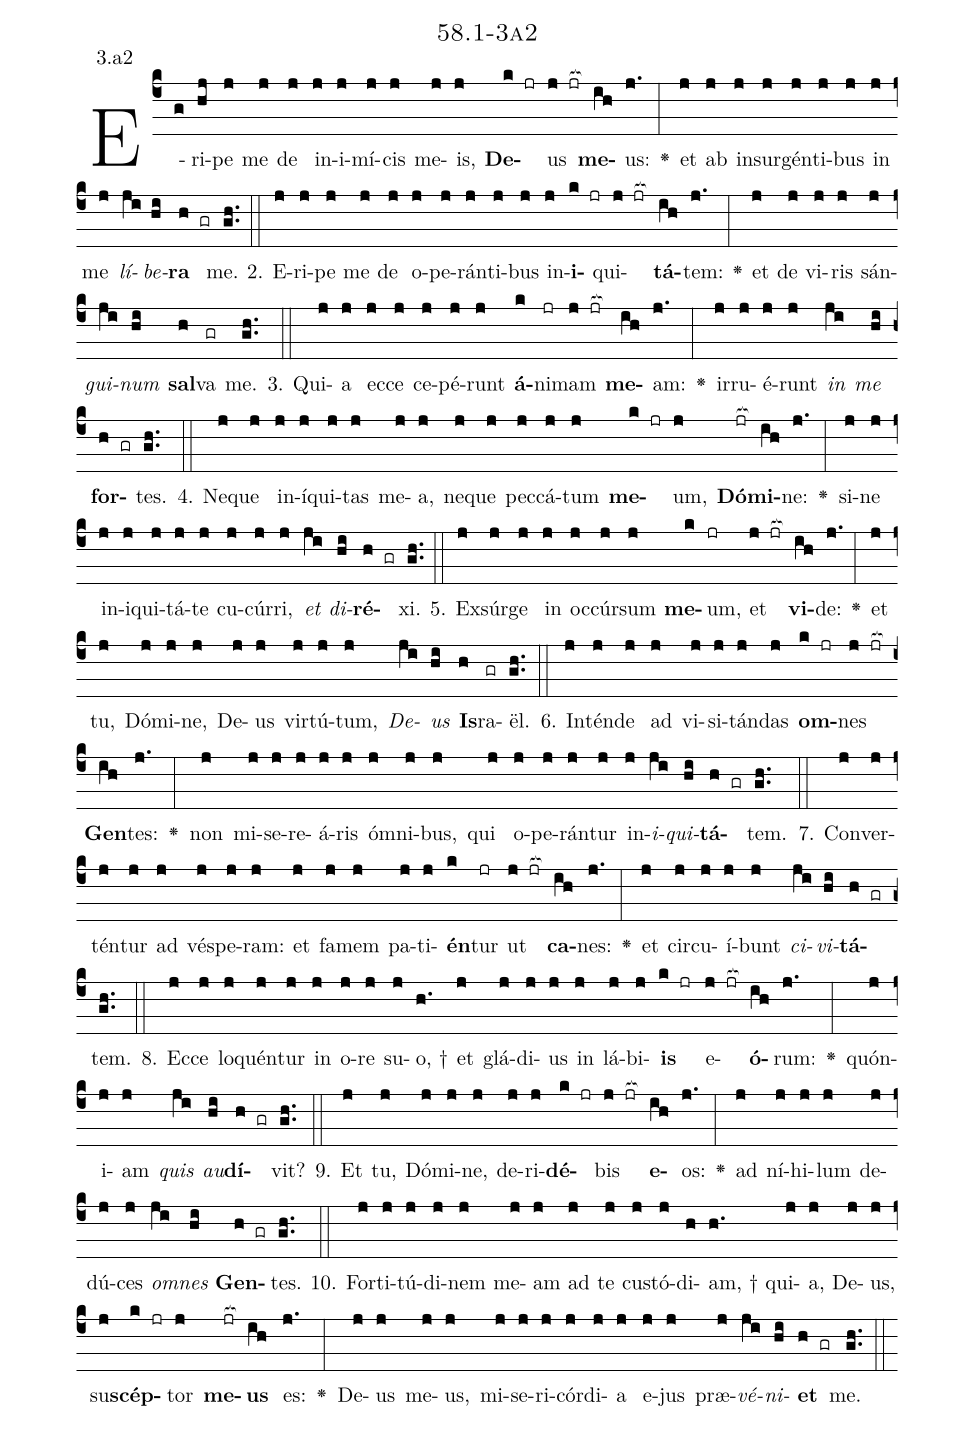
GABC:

name: 58.1-3a2;
annotation: 3.a2;
%%
(c4)E(g)ri(hj)pe(j) me(j) de(j) in(j)i(j)mí(j)cis(j) me(j)is,(j) <b>De</b>(k jr)us(j jr[ocb:1{]) <b>me</b>(ih[ocb:0}])us:(j.) <v>\greheightstar</v>(:) et(j) ab(j) in(j)sur(j)gén(j)ti(j)bus(j) in(j) me(j) <i>lí</i>(ji)<i>be</i>(hi)<b>ra</b>(h gr) me.(gh..) (::)
2. E(j)ri(j)pe(j) me(j) de(j) o(j)pe(j)rán(j)ti(j)bus(j) in(j)<b>i</b>(k jr)qui(j jr[ocb:1{])<b>tá</b>(ih[ocb:0}])tem:(j.) <v>\greheightstar</v>(:) et(j) de(j) vi(j)ris(j) sán(j)<i>gui</i>(ji)<i>num</i>(hi) <b>sal</b>(h)va(gr) me.(gh..) (::)
3. Qui(j)a(j) ec(j)ce(j) ce(j)pé(j)runt(j) <b>á</b>(k)ni(jr)mam(j jr[ocb:1{]) <b>me</b>(ih[ocb:0}])am:(j.) <v>\greheightstar</v>(:) ir(j)ru(j)é(j)runt(j) <i>in</i>(ji) <i>me</i>(hi) <b>for</b>(h gr)tes.(gh..) (::)
4. Ne(j)que(j) in(j)í(j)qui(j)tas(j) me(j)a,(j) ne(j)que(j) pec(j)cá(j)tum(j) <b>me</b>(k jr)um,(j) <b>Dó</b>(jr[ocb:1{])<b>mi</b>(ih[ocb:0}])ne:(j.) <v>\greheightstar</v>(:) si(j)ne(j) in(j)i(j)qui(j)tá(j)te(j) cu(j)cúr(j)ri,(j) <i>et</i>(ji) <i>di</i>(hi)<b>ré</b>(h gr)xi.(gh..) (::)
5. Ex(j)súr(j)ge(j) in(j) oc(j)cúr(j)sum(j) <b>me</b>(k)um,(jr) et(j jr[ocb:1{]) <b>vi</b>(ih[ocb:0}])de:(j.) <v>\greheightstar</v>(:) et(j) tu,(j) Dó(j)mi(j)ne,(j) De(j)us(j) vir(j)tú(j)tum,(j) <i>De</i>(ji)<i>us</i>(hi) <b>Is</b>(h)ra(gr)ël.(gh..) (::)
6. In(j)tén(j)de(j) ad(j) vi(j)si(j)tán(j)das(j) <b>om</b>(k jr)nes(j jr[ocb:1{]) <b>Gen</b>(ih[ocb:0}])tes:(j.) <v>\greheightstar</v>(:) non(j) mi(j)se(j)re(j)á(j)ris(j) óm(j)ni(j)bus,(j) qui(j) o(j)pe(j)rán(j)tur(j) in(j)<i>i</i>(ji)<i>qui</i>(hi)<b>tá</b>(h gr)tem.(gh..) (::)
7. Con(j)ver(j)tén(j)tur(j) ad(j) vés(j)pe(j)ram:(j) et(j) fa(j)mem(j) pa(j)ti(j)<b>én</b>(k)tur(jr) ut(j jr[ocb:1{]) <b>ca</b>(ih[ocb:0}])nes:(j.) <v>\greheightstar</v>(:) et(j) cir(j)cu(j)í(j)bunt(j) <i>ci</i>(ji)<i>vi</i>(hi)<b>tá</b>(h gr)tem.(gh..) (::)
8. Ec(j)ce(j) lo(j)quén(j)tur(j) in(j) o(j)re(j) su(j)o, †(h.) et(j) glá(j)di(j)us(j) in(j) lá(j)bi(j)<b>is</b>(k jr) e(j jr[ocb:1{])<b>ó</b>(ih[ocb:0}])rum:(j.) <v>\greheightstar</v>(:) quón(j)i(j)am(j) <i>quis</i>(ji) <i>au</i>(hi)<b>dí</b>(h gr)vit?(gh..) (::)
9. Et(j) tu,(j) Dó(j)mi(j)ne,(j) de(j)ri(j)<b>dé</b>(k jr)bis(j jr[ocb:1{]) <b>e</b>(ih[ocb:0}])os:(j.) <v>\greheightstar</v>(:) ad(j) ní(j)hi(j)lum(j) de(j)dú(j)ces(j) <i>om</i>(ji)<i>nes</i>(hi) <b>Gen</b>(h gr)tes.(gh..) (::)
10. For(j)ti(j)tú(j)di(j)nem(j) me(j)am(j) ad(j) te(j) cus(j)tó(j)di(h)am, †(h.) qui(j)a,(j) De(j)us,(j) su(j)<b>scép</b>(k jr)tor(j) <b>me</b>(jr[ocb:1{])<b>us</b>(ih[ocb:0}]) es:(j.) <v>\greheightstar</v>(:) De(j)us(j) me(j)us,(j) mi(j)se(j)ri(j)cór(j)di(j)a(j) e(j)jus(j) præ(j)<i>vé</i>(ji)<i>ni</i>(hi)<b>et</b>(h gr) me.(gh..) (::)
